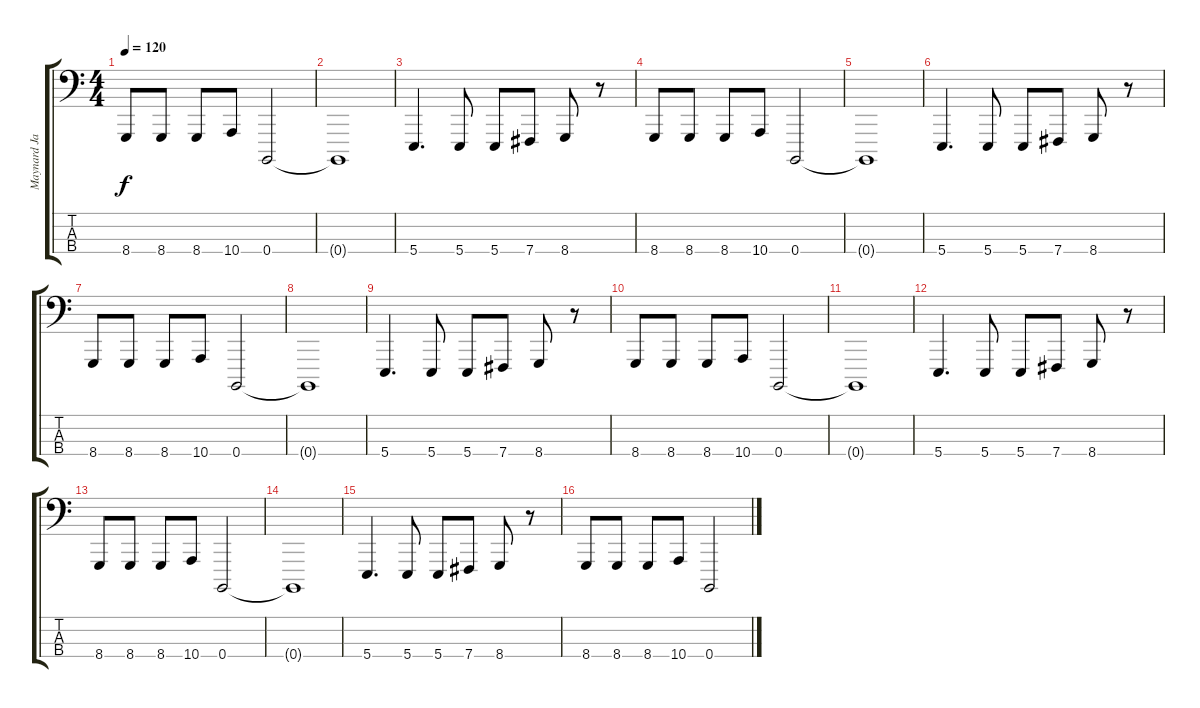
\track ("Maynard James Keenan" "Maynard Ja") {instrument lead2sawtooth}
\staff {score tabs}
\tuning (G2 D2 A1 B0) {hide}
\ts (4 4)
\tempo 120
\clef f4
\ks c
8.4.8{dy f} 8.4.8 8.4.8 10.4.8 0.4.2 |
0.4{t}.1 |
5.4.4{d} 5.4.8 5.4.8 7.4.8 8.4.8 r.8 |
8.4.8 8.4.8 8.4.8 10.4.8 0.4.2 |
0.4{t}.1 |
5.4.4{d} 5.4.8 5.4.8 7.4.8 8.4.8 r.8 |
8.4.8 8.4.8 8.4.8 10.4.8 0.4.2 |
0.4{t}.1 |
5.4.4{d} 5.4.8 5.4.8 7.4.8 8.4.8 r.8 |
8.4.8 8.4.8 8.4.8 10.4.8 0.4.2 |
0.4{t}.1 |
5.4.4{d} 5.4.8 5.4.8 7.4.8 8.4.8 r.8 |
8.4.8 8.4.8 8.4.8 10.4.8 0.4.2 |
0.4{t}.1 |
5.4.4{d} 5.4.8 5.4.8 7.4.8 8.4.8 r.8 |
8.4.8 8.4.8 8.4.8 10.4.8 0.4.2
